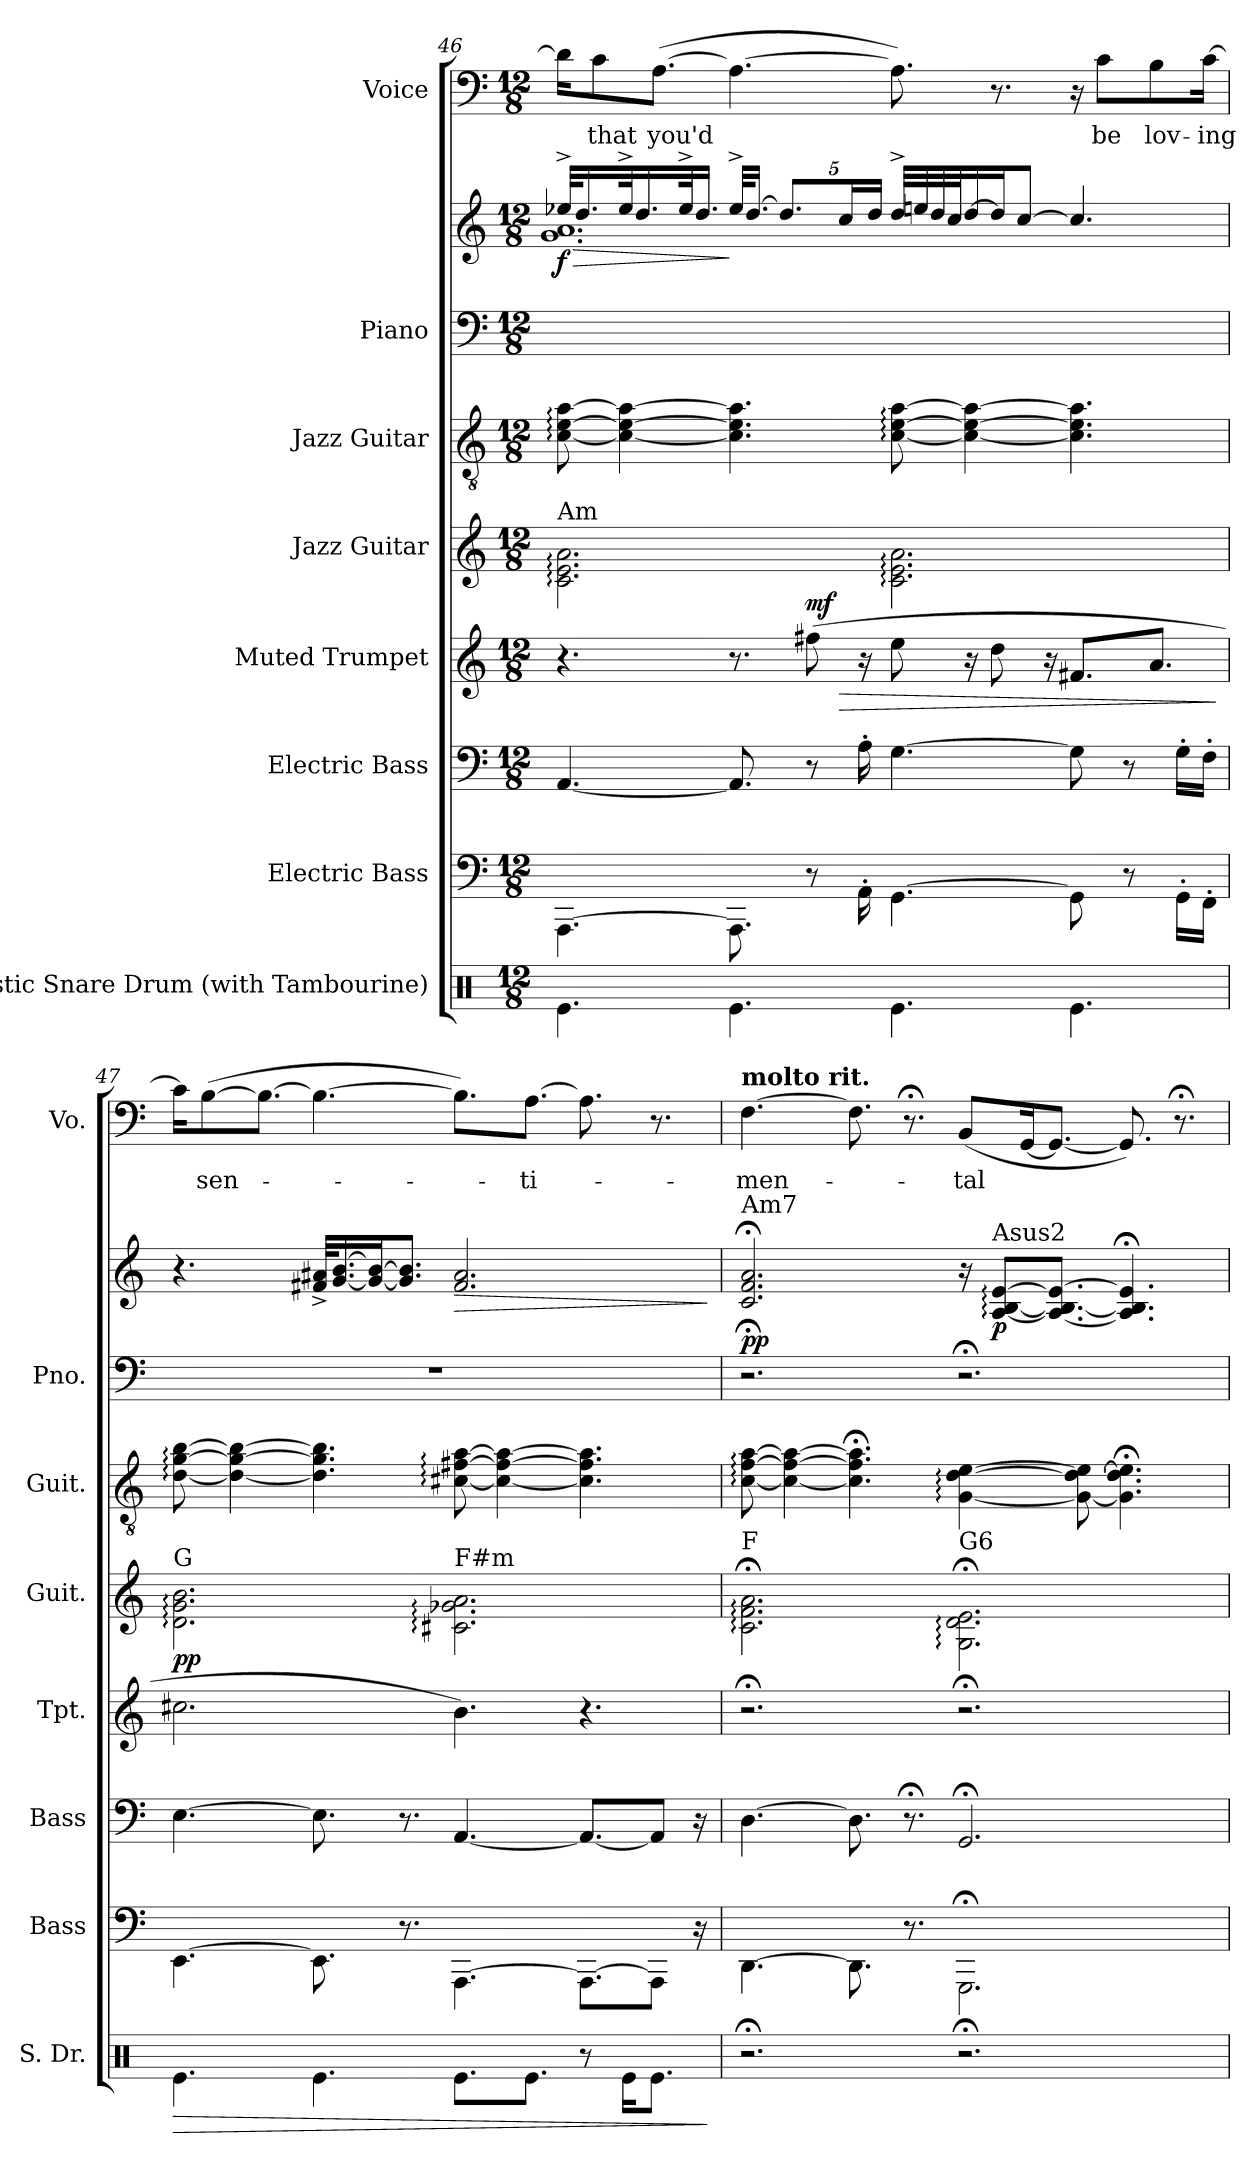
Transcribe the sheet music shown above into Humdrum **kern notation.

**kern	**dynam	**kern	**kern	**kern	**dynam	**kern	**kern	**kern	**kern	**dynam	**kern	**text
*part8	*part8	*part7	*part6	*part5	*part5	*part4	*part3	*part2	*part2	*part2	*part1	*part1
*staff9	*staff9	*staff8	*staff7	*staff6	*staff6	*staff5	*staff4	*staff3	*staff2	*staff2/3	*staff1	*staff1
*I"Acoustic Snare Drum (with Tambourine)	*	*I"Electric Bass	*I"Electric Bass	*I"Muted Trumpet	*	*I"Jazz Guitar	*I"Jazz Guitar	*I"Piano	*	*	*I"Voice	*
*I'S. Dr.	*	*I'Bass	*I'Bass	*I'Tpt.	*	*I'Guit.	*I'Guit.	*I'Pno.	*	*	*I'Vo.	*
!!LO:PB:g=z
*clefX	*	*	*clefF4	*clefG2	*	*	*clefGv2	*clefF4	*clefG2	*	*clefF4	*
*	*	*ITrd7c12	*ITrd7c12	*ITrd1c2	*	*	*	*	*	*	*	*
*k[]	*	*k[]	*k[]	*k[b-e-]	*	*k[]	*k[]	*k[]	*k[]	*	*k[]	*
*M12/8	*	*M12/8	*M12/8	*M12/8	*	*M12/8	*M12/8	*M12/8	*M12/8	*	*M12/8	*
=46	=46	=46	=46	=46	=46	=46	=46	=46	=46	=46	=46	=46
!	!	!	!	!	!	!	!	!	!LO:TX:a:t=A°	!	!	!
!	!	!	!	!	!	!LO:TX:a:t=Am	!	!	!	!	!	!
!	!	!	!	!	!	!	!	!	!	!LO:HP:b	!	!
*	*	*	*	*	*	*	*	*	*^	*	*	*
!	!	!	!	!	!	!	!	!	!	!	!LO:DY:n=1:b	!	!
4.Re\	.	[4.AAAA\	[4.AAA/	4.r	.	2.c\: 2.e\: 2.a\:	[8c\: [8e\: [8a\:	1.ryy	32ee-X^/KLL	1.g 1.a	> f	16d\KL]	.
.	.	.	.	.	.	.	.	.	16.dd/	.	.	.	.
!	!	!	!	!	!	!	!	!	!	!	!	!	!LO:LY:b
.	.	.	.	.	.	.	.	.	.	.	.	8c\	that
.	.	.	.	.	.	.	4c\_ 4e\_ 4a\_	.	32ee-^/K	.	.	.	.
.	.	.	.	.	.	.	.	.	16.dd/	.	.	.	.
!	!	!	!	!	!	!	!	!	!	!	!	!	!LO:LY:b
.	.	.	.	.	.	.	.	.	.	.	.	([8.A\J	you'd
.	.	.	.	.	.	.	.	.	32ee-^/K	.	.	.	.
.	.	.	.	.	.	.	.	.	16.dd/JJ	.	.	.	.
4.Re\	.	8.AAAA\]	8.AAA/]	8.r	.	.	4.c\] 4.e\] 4.a\]	.	32ee-^/KLL	.	]	4.A\_	.
.	.	.	.	.	.	.	.	.	[16.dd/JJ	.	.	.	.
.	.	.	.	.	.	.	.	.	10.dd/L]	.	.	.	.
!	!	!	!	!	!LO:HP:b	!	!	!	!	!	!	!	!
!	!	!	!	!	!LO:DY:n=1:a	!	!	!	!	!	!	!	!
.	.	8r	8r	(8een\	> mf	.	.	.	.	.	.	.	.
.	.	.	.	.	.	.	.	.	20cc/L	.	.	.	.
.	.	16AAA'\	16AA'\	16r	.	.	.	.	.	.	.	.	.
.	.	.	.	.	.	.	.	.	20dd/JJ	.	.	.	.
4.Re\	.	[4.GGG\	[4.GG\	8dd\	.	2.c\: 2.e\: 2.a\:	[8c\: [8e\: [8a\:	.	32dd^/LLL	.	.	8.A\])	.
.	.	.	.	.	.	.	.	.	32een/	.	.	.	.
.	.	.	.	.	.	.	.	.	32dd/	.	.	.	.
.	.	.	.	.	.	.	.	.	32cc/J	.	.	.	.
.	.	.	.	16r	.	.	4c\_ 4e\_ 4a\_	.	[16dd/	.	.	.	.
.	.	.	.	8cc\	.	.	.	.	16dd/J]	.	.	8.r	.
.	.	.	.	.	.	.	.	.	[8cc/J	.	.	.	.
.	.	.	.	16r	.	.	.	.	.	.	.	.	.
4.Re\	.	8GGG\]	8GG\]	8.en/L	.	.	4.c\] 4.e\] 4.a\]	.	4.cc/]	.	.	16r	.
!	!	!	!	!	!	!	!	!	!	!	!	!	!LO:LY:b
.	.	.	.	.	.	.	.	.	.	.	.	8c\L	be
.	.	8r	8r	.	.	.	.	.	.	.	.	.	.
!	!	!	!	!	!	!	!	!	!	!	!	!	!LO:LY:b
.	.	.	.	8.g/J	.	.	.	.	.	.	.	8B\	lov-
.	.	16GGG'\LL	16GG'\LL	.	.	.	.	.	.	.	.	.	.
!	!	!	!	!	!	!	!	!	!	!	!	!	!LO:LY:b
.	.	16FFF'\JJ	16FF'\JJ	.	.	.	.	.	.	.	.	[16c\Jk	-ing
*	*	*	*	*	*	*	*	*	*v	*v	*	*	*
.	.	.	.	.	]	.	.	.	.	.	.	.
=47	=47	=47	=47	=47	=47	=47	=47	=47	=47	=47	=47	=47
!	!	!	!	!	!	!LO:TX:a:t=G	!	!	!	!	!	!
!	!LO:HP:b	!	!	!	!LO:DY:a	!	!	!	!	!	!	!
4.Re\	>	[4.EEE\	[4.EE\	2.bn\	pp	2.d\: 2.g\: 2.b\:	[8d\: [8g\: [8b\:	1.r	4.r	.	16c\KL]	.
!	!	!	!	!	!	!	!	!	!	!	!	!LO:LY:b
.	.	.	.	.	.	.	.	.	.	.	([8B\	sen-
.	.	.	.	.	.	.	4d\_ 4g\_ 4b\_	.	.	.	.	.
.	.	.	.	.	.	.	.	.	.	.	8.B\J_	.
4.Re\	.	8.EEE\]	8.EE\]	.	.	.	4.d\] 4.g\] 4.b\]	.	32f#X/^ 32a#X/^KLL	.	4.B\_	.
.	.	.	.	.	.	.	.	.	[16.g/ [16.b/	.	.	.
.	.	.	.	.	.	.	.	.	16g/_ 16b/_J	.	.	.
.	.	8.r	8.r	.	.	.	.	.	8.g/] 8.b/]J	.	.	.
!	!	!	!	!	!	!LO:TX:a:t=F#m	!	!	!	!	!	!
!	!	!	!	!	!	!	!	!	!	!LO:HP:b	!	!
8.Re\L	.	[4.AAAA\	[4.AAA/	4.a\)	.	2.c#X\: 2.g-\: 2.a\:	[8c#X\: [8f#X\: [8a\:	.	2.f#/ 2.a#/	>	8.B\L])	.
.	.	.	.	.	.	.	4c#\_ 4f#\_ 4a\_	.	.	.	.	.
!	!	!	!	!	!	!	!	!	!	!	!	!LO:LY:b
8.Re\J	.	.	.	.	.	.	.	.	.	.	[8.A\J	-ti-
8r	.	8.AAAA\L_	8.AAA/L_	4.r	.	.	4.c#\] 4.f#\] 4.a\]	.	.	.	8.A\]	.
16Re\KL	.	.	.	.	.	.	.	.	.	.	.	.
8.Re\J	.	8AAAA\J]	8AAA/J]	.	.	.	.	.	.	.	8.r	.
.	.	16r	16r	.	.	.	.	.	.	.	.	.
.	]	.	.	.	.	.	.	.	.	]	.	.
!!LO:PB:g=z
=48	=48	=48	=48	=48	=48	=48	=48	=48	=48	=48	=48	=48
*	*	*	*	*	*	*	*	*	*	*	*MM68	*
!	!	!	!	!	!	!	!	!	!	!	!LO:TX:a:B:t=molto rit.	!
!	!	!	!	!	!	!	!	!	!LO:TX:a:t=Am7	!	!	!
!	!	!	!	!	!	!LO:TX:a:t=F	!	!	!	!	!	!
!	!	!	!	!	!	!	!	!	!	!LO:DY:a=2	!	!LO:LY:b
2.r;<	.	[4.DDD\	[4.DD\	2.r;<	.	2.c\;<: 2.f\;<: 2.a\;<:	[8c\: [8f\: [8a\:	2.r;<	2.c/;< 2.f/;< 2.a/;<	pp	[4.F\	-men-
.	.	.	.	.	.	.	4c\_ 4f\_ 4a\_	.	.	.	.	.
.	.	8.DDD\]	8.DD\]	.	.	.	4.c\];< 4.f\];< 4.a\];<	.	.	.	8.F\]	.
*	*	*	*	*	*	*	*	*	*	*	*MM45	*
.	.	8.r	8.r;<	.	.	.	.	.	.	.	8.r;<	.
*	*	*	*	*	*	*	*	*	*	*	*MM53	*
!	!	!	!	!	!	!LO:TX:a:t=G6	!	!	!	!	!	!
!	!	!	!	!	!	!	!	!	!	!	!	!LO:LY:b
2.r;<	.	2.GGGG;<\	2.GGG;</	2.r;<	.	2.G\;<: 2.d\;<: 2.e\;<:	[4G\: [4d\: [4e\:	2.r;<	16r	.	(8BB/L	-tal
!	!	!	!	!	!	!	!	!	!LO:TX:a:t=Asus2	!	!	!
!	!	!	!	!	!	!	!	!	!	!LO:DY:b	!	!
.	.	.	.	.	.	.	.	.	[8A/: [8B/: [8e/:L	p	.	.
.	.	.	.	.	.	.	.	.	.	.	[16GG/K	.
.	.	.	.	.	.	.	.	.	8.A/_ 8.B/_ 8.e/_J	.	8.GG/J_	.
.	.	.	.	.	.	.	8G\_ 8d\_ 8e\_	.	.	.	.	.
*	*	*	*	*	*	*	*	*	*	*	*MM25	*
.	.	.	.	.	.	.	4.G\];< 4.d\];< 4.e\];<	.	4.A/];< 4.B/];< 4.e/];<	.	8.GG/])	.
*	*	*	*	*	*	*	*	*	*	*	*MM30	*
.	.	.	.	.	.	.	.	.	.	.	8.r;<	.
=	=	=	=	=	=	=	=	=	=	=	=	=
*-	*-	*-	*-	*-	*-	*-	*-	*-	*-	*-	*-	*-
